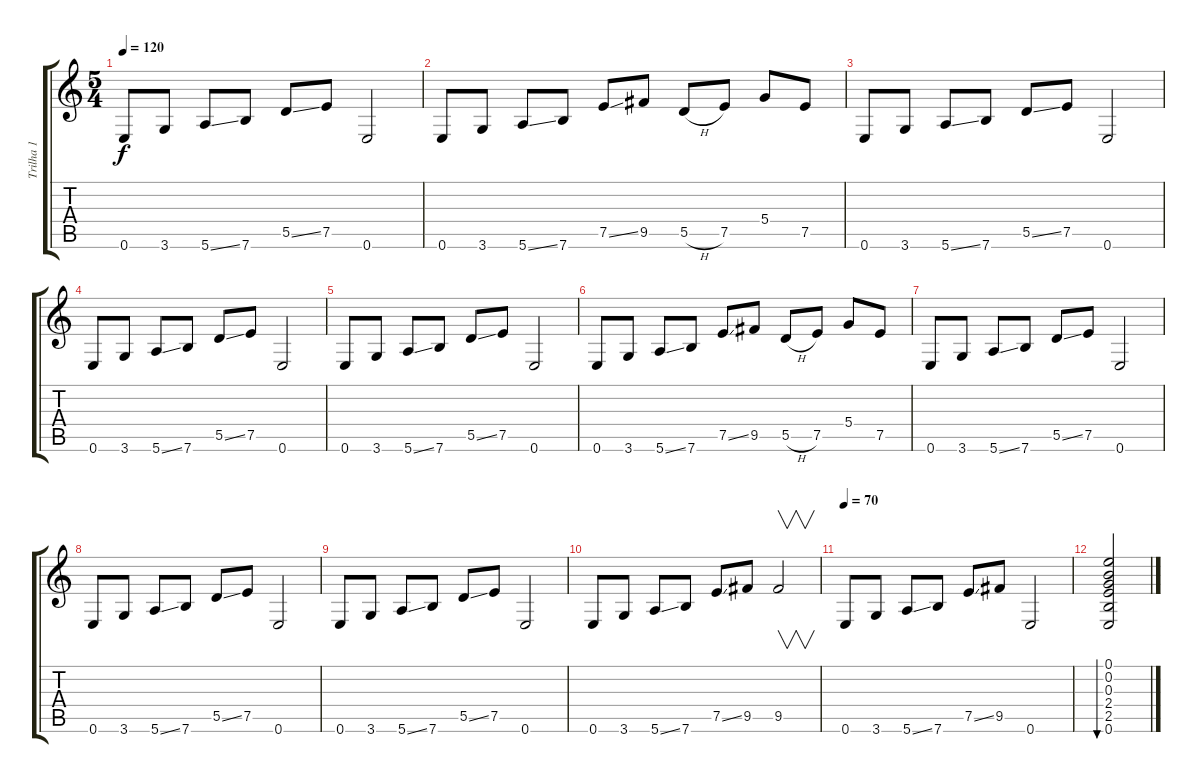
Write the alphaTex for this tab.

\track ("Trilha 1" "Trilha 1") {instrument acousticguitarsteel}
\staff {score tabs}
\tuning (E4 B3 G3 D3 A2 E2) {hide}
\ts (5 4)
\tempo 120
\clef g2
\ks c
0.6.8{dy f} 3.6.8 5.6{ss}.8 7.6.8 5.5{ss}.8 7.5.8 0.6.2 |
0.6.8 3.6.8 5.6{ss}.8 7.6.8 7.5{ss}.8 9.5.8 5.5{h}.8 7.5.8 5.4.8 7.5.8 |
0.6.8 3.6.8 5.6{ss}.8 7.6.8 5.5{ss}.8 7.5.8 0.6.2 |
0.6.8 3.6.8 5.6{ss}.8 7.6.8 5.5{ss}.8 7.5.8 0.6.2 |
0.6.8 3.6.8 5.6{ss}.8 7.6.8 5.5{ss}.8 7.5.8 0.6.2 |
0.6.8 3.6.8 5.6{ss}.8 7.6.8 7.5{ss}.8 9.5.8 5.5{h}.8 7.5.8 5.4.8 7.5.8 |
0.6.8 3.6.8 5.6{ss}.8 7.6.8 5.5{ss}.8 7.5.8 0.6.2 |
0.6.8 3.6.8 5.6{ss}.8 7.6.8 5.5{ss}.8 7.5.8 0.6.2 |
0.6.8 3.6.8 5.6{ss}.8 7.6.8 5.5{ss}.8 7.5.8 0.6.2 |
0.6.8 3.6.8 5.6{ss}.8 7.6.8 7.5{ss}.8 9.5.8 9.5.2{v} |
\tempo 70
0.6.8 3.6.8 5.6{ss}.8 7.6.8 7.5{ss}.8 9.5.8 0.6.2 |
(0.1 0.2 0.3 2.4 2.5 0.6).2{bu 480}
